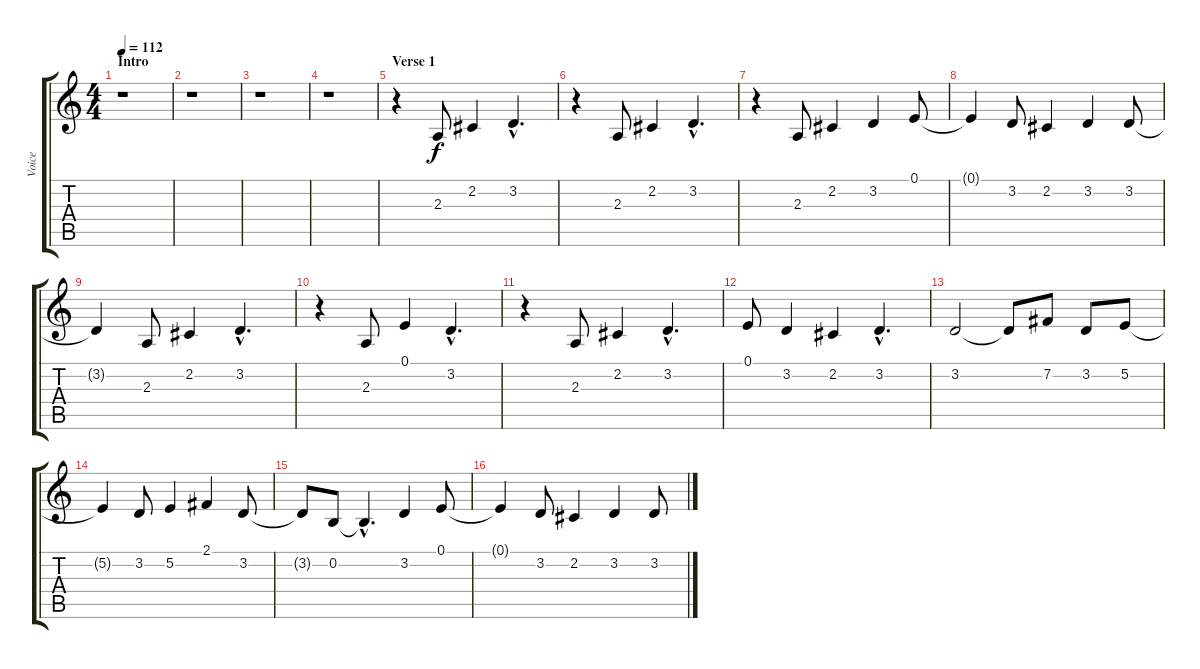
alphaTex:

\track ("Voice" "Voice") {instrument brightacousticpiano}
\staff {score tabs}
\tuning (E4 B3 G3 D3 A2 E2) {hide}
\ts (4 4)
\section ("" "Intro")
\tempo 112
\clef g2
\ks c
r.1{dy f instrument brightacousticpiano} |
r.1 |
r.1 |
r.1 |
\section ("" "Verse 1")
r.4 2.3.8 2.2.4 3.2{hac}.4{d} |
r.4 2.3.8 2.2.4 3.2{hac}.4{d} |
r.4 2.3.8 2.2.4 3.2.4 0.1.8 |
0.1{t}.4 3.2.8 2.2.4 3.2.4 3.2.8 |
3.2{t}.4 2.3.8 2.2.4 3.2{hac}.4{d} |
r.4 2.3.8 0.1.4 3.2{hac}.4{d} |
r.4 2.3.8 2.2.4 3.2{hac}.4{d} |
0.1.8 3.2.4 2.2.4 3.2{hac}.4{d} |
3.2.2 3.2{t}.8 7.2.8 3.2.8 5.2.8 |
5.2{t}.4 3.2.8 5.2.4 2.1.4 3.2.8 |
3.2{t}.8 0.2.8 0.2{hac t}.4{d} 3.2.4 0.1.8 |
0.1{t}.4 3.2.8 2.2.4 3.2.4 3.2.8
